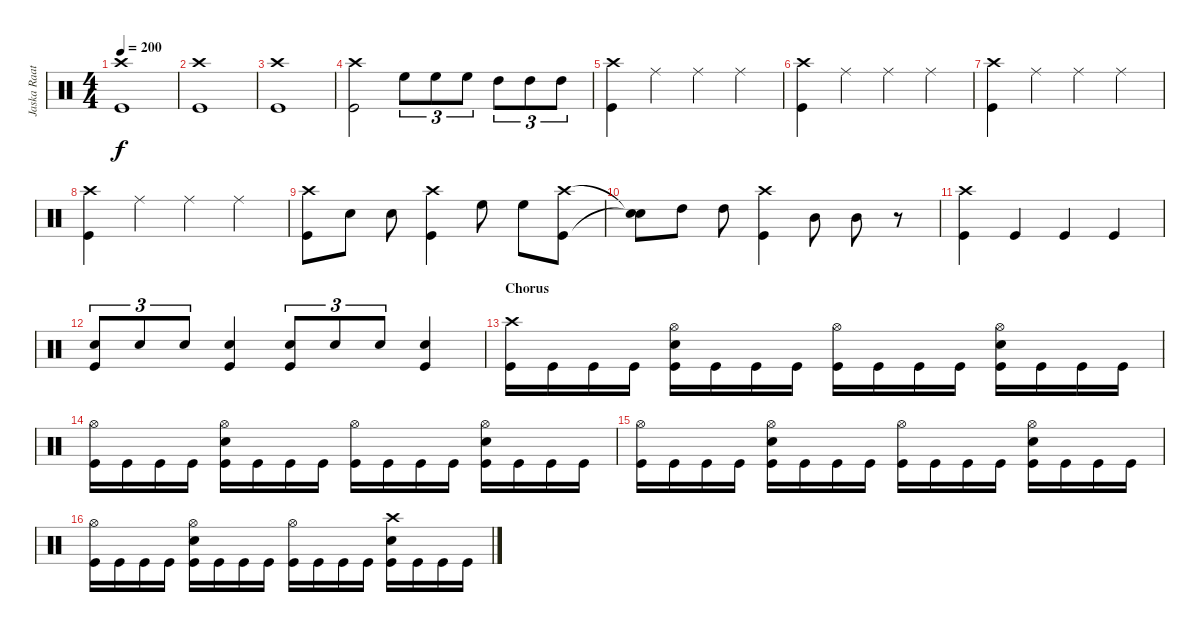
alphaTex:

\track ("Jaska Raatikainen" "Jaska Raat") {instrument percussion}
\staff {score}
\articulation defaults
\ts (4 4)
\tempo 200
\clef neutral
\ks c
("Crash high (hit)" "Kick (hit)").1{dy f} |
("Crash high (hit)" "Kick (hit)").1 |
("Crash high (hit)" "Kick (hit)").1 |
("Crash high (hit)" "Kick (hit)").2 "High Floor Tom (hit)".8{tu (3 2)} "High Floor Tom (hit)".8{tu (3 2)} "High Floor Tom (hit)".8{tu (3 2)} "High Tom (hit)".8{tu (3 2)} "High Tom (hit)".8{tu (3 2)} "High Tom (hit)".8{tu (3 2)} |
("Crash high (hit)" "Kick (hit)").4 "Ride (middle)".4 "Ride (middle)".4 "Ride (middle)".4 |
("Crash high (hit)" "Kick (hit)").4 "Ride (middle)".4 "Ride (middle)".4 "Ride (middle)".4 |
("Crash high (hit)" "Kick (hit)").4 "Ride (middle)".4 "Ride (middle)".4 "Ride (middle)".4 |
("Crash high (hit)" "Kick (hit)").4 "Ride (middle)".4 "Ride (middle)".4 "Ride (middle)".4 |
("Crash high (hit)" "Kick (hit)").8 "Snare (hit) 2".8 "Snare (hit) 2".8 ("Crash high (hit)" "Kick (hit)").4 "High Floor Tom (hit)".8 "High Floor Tom (hit)".8 ("Crash high (hit)" "Kick (hit)").8 |
("Snare (hit)"{t} "Snare (hit)"{t}).8 "High Tom (hit)".8 "High Tom (hit)".8 ("Crash high (hit)" "Kick (hit)").4 "Mid Tom (hit)".8 "Mid Tom (hit)".8 r.8 |
("Crash high (hit)" "Kick (hit)").4 "Kick (hit)".4 "Kick (hit)".4 "Kick (hit)".4 |
("Snare (hit) 2" "Kick (hit)").8{tu (3 2)} "Snare (hit) 2".8{tu (3 2)} "Snare (hit) 2".8{tu (3 2)} ("Snare (hit) 2" "Kick (hit)").4 ("Snare (hit) 2" "Kick (hit)").8{tu (3 2)} "Snare (hit) 2".8{tu (3 2)} "Snare (hit) 2".8{tu (3 2)} ("Snare (hit) 2" "Kick (hit)").4 |
\section ("" "Chorus")
("Crash high (hit)" "Kick (hit)").16 "Kick (hit)".16 "Kick (hit)".16 "Kick (hit)".16 ("Hi-Hat (open)" "Snare (hit) 2" "Kick (hit)").16 "Kick (hit)".16 "Kick (hit)".16 "Kick (hit)".16 ("Hi-Hat (open)" "Kick (hit)").16 "Kick (hit)".16 "Kick (hit)".16 "Kick (hit)".16 ("Hi-Hat (open)" "Snare (hit) 2" "Kick (hit)").16 "Kick (hit)".16 "Kick (hit)".16 "Kick (hit)".16 |
("Hi-Hat (open)" "Kick (hit)").16 "Kick (hit)".16 "Kick (hit)".16 "Kick (hit)".16 ("Hi-Hat (open)" "Snare (hit) 2" "Kick (hit)").16 "Kick (hit)".16 "Kick (hit)".16 "Kick (hit)".16 ("Hi-Hat (open)" "Kick (hit)").16 "Kick (hit)".16 "Kick (hit)".16 "Kick (hit)".16 ("Hi-Hat (open)" "Snare (hit) 2" "Kick (hit)").16 "Kick (hit)".16 "Kick (hit)".16 "Kick (hit)".16 |
("Hi-Hat (open)" "Kick (hit)").16 "Kick (hit)".16 "Kick (hit)".16 "Kick (hit)".16 ("Hi-Hat (open)" "Snare (hit) 2" "Kick (hit)").16 "Kick (hit)".16 "Kick (hit)".16 "Kick (hit)".16 ("Hi-Hat (open)" "Kick (hit)").16 "Kick (hit)".16 "Kick (hit)".16 "Kick (hit)".16 ("Hi-Hat (open)" "Snare (hit) 2" "Kick (hit)").16 "Kick (hit)".16 "Kick (hit)".16 "Kick (hit)".16 |
("Hi-Hat (open)" "Kick (hit)").16 "Kick (hit)".16 "Kick (hit)".16 "Kick (hit)".16 ("Hi-Hat (open)" "Snare (hit) 2" "Kick (hit)").16 "Kick (hit)".16 "Kick (hit)".16 "Kick (hit)".16 ("Hi-Hat (open)" "Kick (hit)").16 "Kick (hit)".16 "Kick (hit)".16 "Kick (hit)".16 ("Crash high (hit)" "Snare (hit) 2" "Kick (hit)").16 "Kick (hit)".16 "Kick (hit)".16 "Kick (hit)".16
